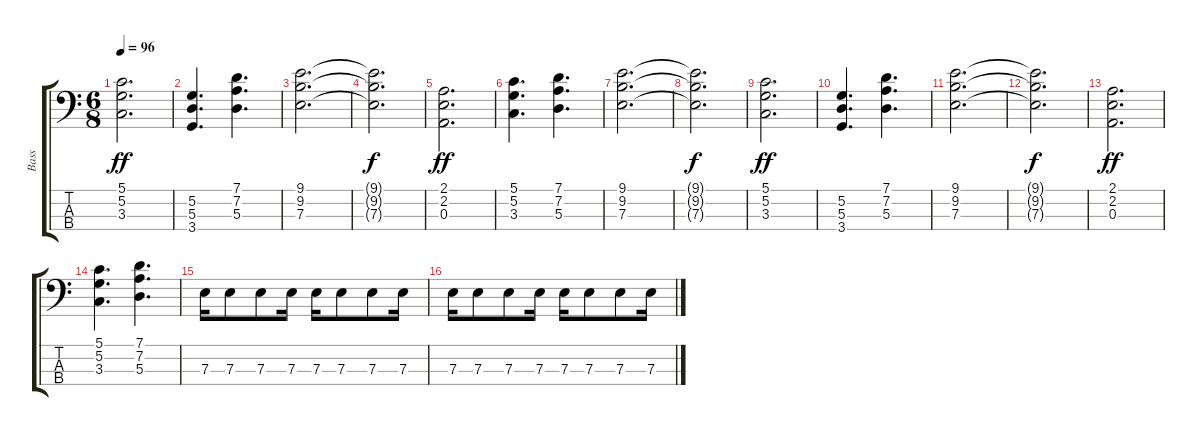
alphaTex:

\track ("Bass" "Bass") {instrument electricbassfinger}
\staff {score tabs}
\tuning (G2 D2 A1 E1) {hide}
\ts (6 8)
\tempo 96
\clef f4
\ks c
(5.1 5.2 3.3).2{d dy ff} |
(5.2 5.3 3.4).4{d} (7.1 7.2 5.3).4{d} |
(9.1 9.2 7.3).2{d} |
(9.1{t} 9.2{t} 7.3{t}).2{d dy f} |
(2.1 2.2 0.3).2{d dy ff} |
(5.1 5.2 3.3).4{d} (7.1 7.2 5.3).4{d} |
(9.1 9.2 7.3).2{d} |
(9.1{t} 9.2{t} 7.3{t}).2{d dy f} |
(5.1 5.2 3.3).2{d dy ff} |
(5.2 5.3 3.4).4{d} (7.1 7.2 5.3).4{d} |
(9.1 9.2 7.3).2{d} |
(9.1{t} 9.2{t} 7.3{t}).2{d dy f} |
(2.1 2.2 0.3).2{d dy ff} |
(5.1 5.2 3.3).4{d} (7.1 7.2 5.3).4{d} |
7.3.16 7.3.8 7.3.8 7.3.16 7.3.16 7.3.8 7.3.8 7.3.16 |
7.3.16 7.3.8 7.3.8 7.3.16 7.3.16 7.3.8 7.3.8 7.3.16
